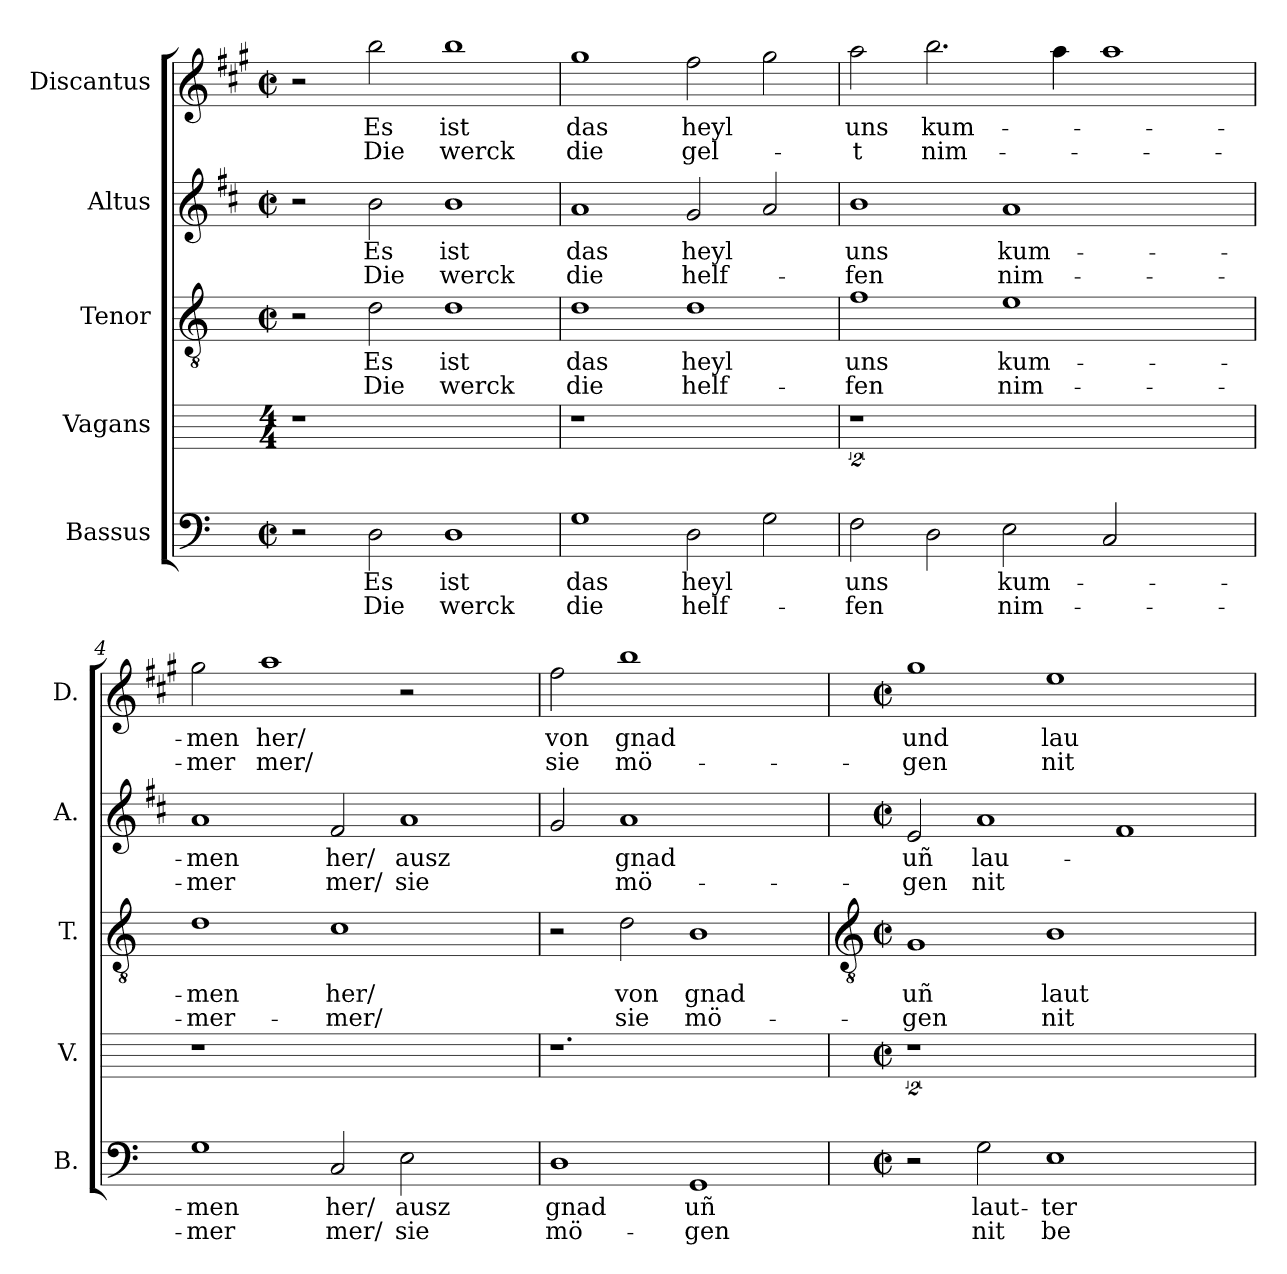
**kern	**text	**text	**kern	**kern	**text	**text	**kern	**text	**text	**kern	**text	**text
*part5	*part5	*part5	*part4	*part3	*part3	*part3	*part2	*part2	*part2	*part1	*part1	*part1
*staff5	*staff5	*staff5	*staff4	*staff3	*staff3	*staff3	*staff2	*staff2	*staff2	*staff1	*staff1	*staff1
*I"Bassus	*	*	*I"Vagans	*I"Tenor	*	*	*I"Altus	*	*	*I"Discantus	*	*
*I'B.	*	*	*I'V.	*I'T.	*	*	*I'A.	*	*	*I'D.	*	*
*clefF4	*	*	*	*clefGv2	*	*	*clefG2	*	*	*clefG2	*	*
*	*	*	*	*	*	*	*ITrd1c2	*	*	*ITrd5c9	*	*
*k[]	*	*	*	*k[]	*	*	*k[]	*	*	*k[]	*	*
*C:	*	*	*	*C:	*	*	*C:	*	*	*C:	*	*
*M4/2	*	*	*M4/4	*M4/2	*	*	*M4/2	*	*	*M4/2	*	*
*met(c|)	*	*	*	*met(c|)	*	*	*met(c|)	*	*	*met(c|)	*	*
=1	=1	=1	=1	=1	=1	=1	=1	=1	=1	=1	=1	=1
2r	.	.	1r	2r	.	.	2r	.	.	2r	.	.
!	!LO:LY:b	!LO:LY:b	!	!	!LO:LY:b	!LO:LY:b	!	!LO:LY:b	!LO:LY:b	!	!LO:LY:b	!LO:LY:b
2D	Es	Die	.	2d	Es	Die	2a	Es	Die	2dd	Es	Die
!	!LO:LY:b	!LO:LY:b	!	!	!LO:LY:b	!LO:LY:b	!	!LO:LY:b	!LO:LY:b	!	!LO:LY:b	!LO:LY:b
1D	ist	werck	1ryy	1d	ist	werck	1a	ist	werck	1dd	ist	werck
=2	=2	=2	=2	=2	=2	=2	=2	=2	=2	=2	=2	=2
!	!LO:LY:b	!LO:LY:b	!	!	!LO:LY:b	!LO:LY:b	!	!LO:LY:b	!LO:LY:b	!	!LO:LY:b	!LO:LY:b
1G	das	die	1r	1d	das	die	1g	das	die	1b	das	die
!	!LO:LY:b	!LO:LY:b	!	!	!LO:LY:b	!LO:LY:b	!	!LO:LY:b	!LO:LY:b	!	!LO:LY:b	!LO:LY:b
2D	heyl	helf-	1ryy	1d	heyl	helf-	2f	heyl	helf-	2a	heyl	gel-
2G	.	.	.	.	.	.	2g	.	.	2b	.	.
=3	=3	=3	=3	=3	=3	=3	=3	=3	=3	=3	=3	=3
!	!LO:LY:b	!LO:LY:b	!	!	!LO:LY:b	!LO:LY:b	!	!LO:LY:b	!LO:LY:b	!	!LO:LY:b	!LO:LY:b
2F	-uns	fen	2%5r	1f	-uns	fen	1a	-uns	fen	2cc	-uns	t
!	!	!	!	!	!	!	!	!	!	!	!LO:LY:b	!LO:LY:b
2D	.	.	.	.	.	.	.	.	.	2.dd	kum-	-nim-
!	!LO:LY:b	!LO:LY:b	!	!	!LO:LY:b	!LO:LY:b	!	!LO:LY:b	!LO:LY:b	!	!	!
2E	kum-	-nim-	.	1e	kum-	-nim-	1g	kum-	-nim-	.	.	.
.	.	.	.	.	.	.	.	.	.	4cc	.	.
2C	.	.	.	.	.	.	.	.	.	1cc	.	.
2ryy	.	.	.	2ryy	.	.	2ryy	.	.	.	.	.
=4	=4	=4	=4	=4	=4	=4	=4	=4	=4	=4	=4	=4
!	!LO:LY:b	!LO:LY:b	!	!	!LO:LY:b	!LO:LY:b	!	!LO:LY:b	!LO:LY:b	!	!LO:LY:b	!LO:LY:b
1G	-men	mer	1r	1d	-men	mer-	1g	-men	mer	2b	-men	mer
!	!	!	!	!	!	!	!	!	!	!	!LO:LY:b	!LO:LY:b
.	.	.	.	.	.	.	.	.	.	1cc	her/	mer/
!	!LO:LY:b	!LO:LY:b	!	!	!LO:LY:b	!LO:LY:b	!	!LO:LY:b	!LO:LY:b	!	!	!
2C	her/	mer/	1.ryy	1c	-her/	mer/	2e	her/	mer/	.	.	.
!	!LO:LY:b	!LO:LY:b	!	!	!	!	!	!LO:LY:b	!LO:LY:b	!	!	!
2E	ausz	sie	.	.	.	.	1g	ausz	sie	2r	.	.
2ryy	.	.	.	2ryy	.	.	.	.	.	2ryy	.	.
=5	=5	=5	=5	=5	=5	=5	=5	=5	=5	=5	=5	=5
!	!LO:LY:b	!LO:LY:b	!	!	!	!	!	!	!	!	!LO:LY:b	!LO:LY:b
1D	gnad	mö-	1.r	2r	.	.	2f	.	.	2a	von	sie
!	!	!	!	!	!LO:LY:b	!LO:LY:b	!	!LO:LY:b	!LO:LY:b	!	!LO:LY:b	!LO:LY:b
.	.	.	.	2d	von	sie	1g	gnad	mö-	1dd	gnad	mö-
!	!LO:LY:b	!LO:LY:b	!	!	!LO:LY:b	!LO:LY:b	!	!	!	!	!	!
1GG	-uñ	gen	.	1B	gnad	mö-	.	.	.	.	.	.
.	.	.	2ryy	.	.	.	2ryy	.	.	2ryy	.	.
!!LO:LB:g=z
=6	=6	=6	=6	=6	=6	=6	=6	=6	=6	=6	=6	=6
*	*	*	*	*clefGv2	*	*	*	*	*	*	*	*
*M4/2	*	*	*M4/2	*M4/2	*	*	*M4/2	*	*	*M4/2	*	*
*met(c|)	*	*	*met(c|)	*met(c|)	*	*	*met(c|)	*	*	*met(c|)	*	*
!	!	!	!	!	!LO:LY:b	!LO:LY:b	!	!LO:LY:b	!LO:LY:b	!	!LO:LY:b	!LO:LY:b
2r	.	.	2%5r	1G	-uñ	gen	2d	-uñ	gen	1b	-und	gen
!	!LO:LY:b	!LO:LY:b	!	!	!	!	!	!LO:LY:b	!LO:LY:b	!	!	!
2G	laut-	-nit	.	.	.	.	1g	lau-	-nit	.	.	.
!	!LO:LY:b	!LO:LY:b	!	!	!LO:LY:b	!LO:LY:b	!	!	!	!	!LO:LY:b	!LO:LY:b
1E	ter	be-	.	1B	laut-	-nit	.	.	.	1g	lau-	-nit
.	.	.	.	.	.	.	1e	.	.	.	.	.
2ryy	.	.	.	2ryy	.	.	.	.	.	2ryy	.	.
=	=	=	=	=	=	=	=	=	=	=	=	=
*-	*-	*-	*-	*-	*-	*-	*-	*-	*-	*-	*-	*-
